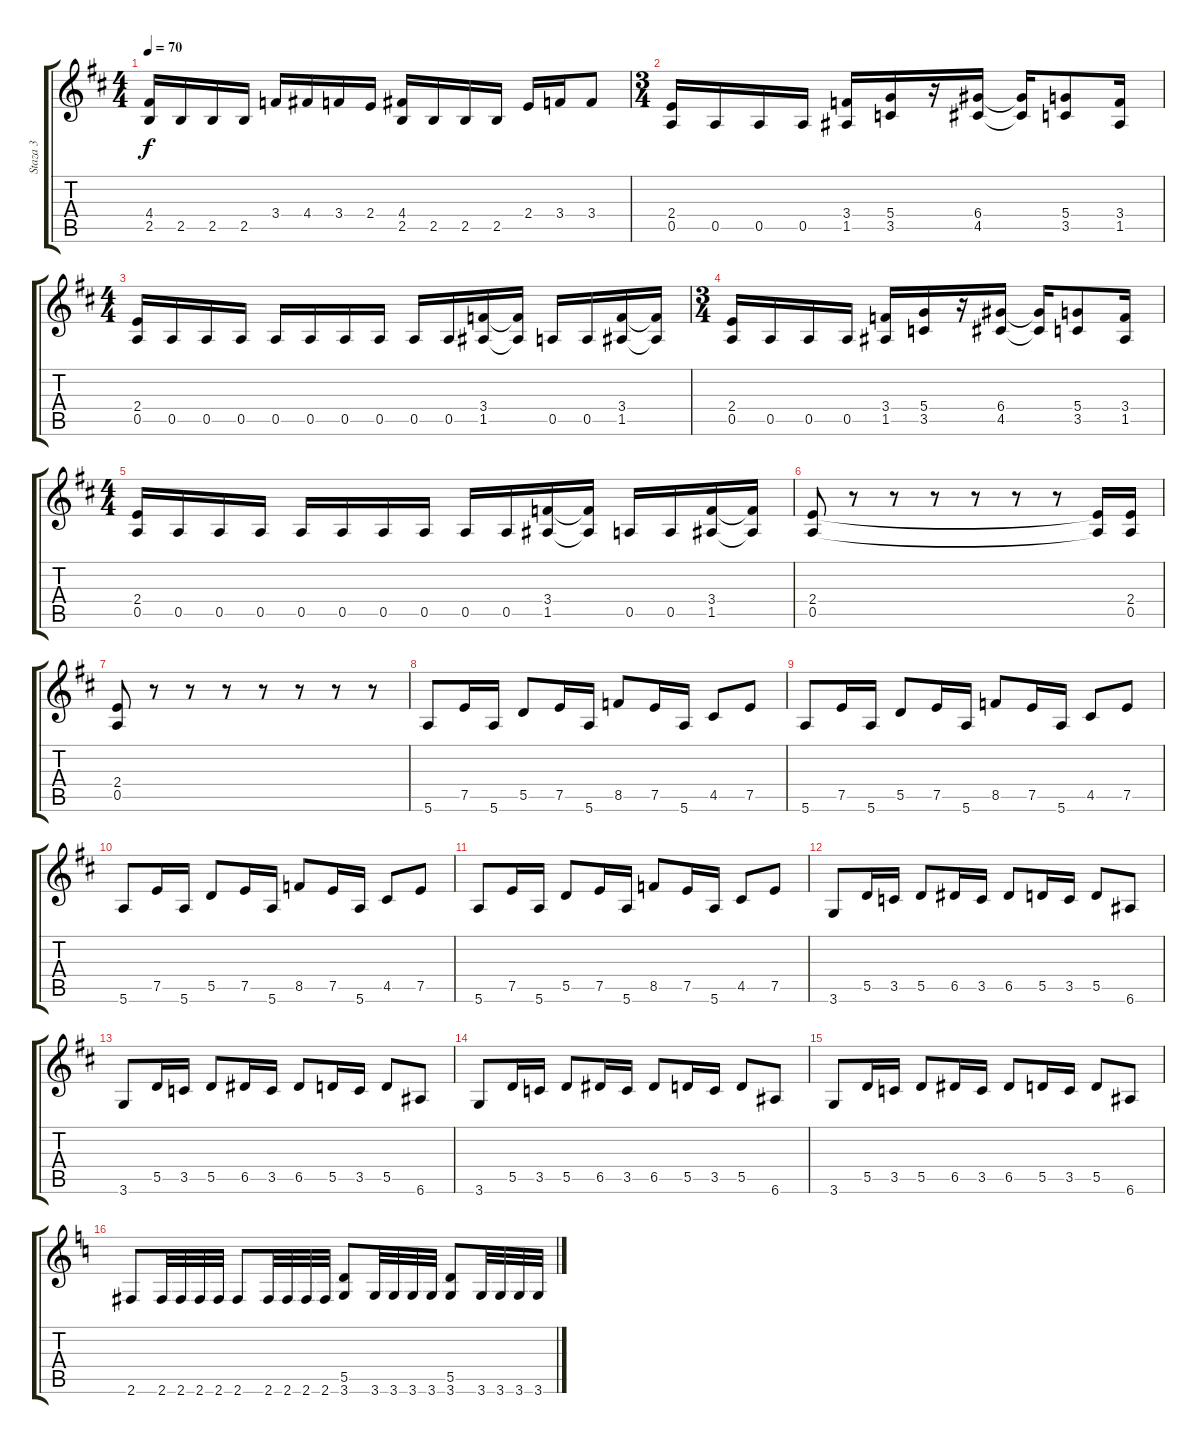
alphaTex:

\track ("Staza 3" "Staza 3") {instrument overdrivenguitar}
\staff {score tabs}
\tuning (E4 B3 G3 D3 A2 E2) {hide}
\ts (4 4)
\tempo 70
\clef g2
\ks bminor
(4.4 2.5).16{dy f} 2.5.16 2.5.16 2.5.16 3.4.16 4.4.16 3.4.16 2.4.16 (4.4 2.5).16 2.5.16 2.5.16 2.5.16 2.4.16 3.4.16 3.4.8 |
\ts (3 4)
(2.4 0.5).16 0.5.16 0.5.16 0.5.16 (3.4 1.5).16 (5.4 3.5).16 r.16 (6.4 4.5).16 (6.4{t} 4.5{t}).16 (5.4 3.5).8 (3.4 1.5).16 |
\ts (4 4)
(2.4 0.5).16 0.5.16 0.5.16 0.5.16 0.5.16 0.5.16 0.5.16 0.5.16 0.5.16 0.5.16 (3.4 1.5).16 (3.4{t} 1.5{t}).16 0.5.16 0.5.16 (3.4 1.5).16 (3.4{t} 1.5{t}).16 |
\ts (3 4)
(2.4 0.5).16 0.5.16 0.5.16 0.5.16 (3.4 1.5).16 (5.4 3.5).16 r.16 (6.4 4.5).16 (6.4{t} 4.5{t}).16 (5.4 3.5).8 (3.4 1.5).16 |
\ts (4 4)
(2.4 0.5).16 0.5.16 0.5.16 0.5.16 0.5.16 0.5.16 0.5.16 0.5.16 0.5.16 0.5.16 (3.4 1.5).16 (3.4{t} 1.5{t}).16 0.5.16 0.5.16 (3.4 1.5).16 (3.4{t} 1.5{t}).16 |
(2.4 0.5).8 r.8 r.8 r.8 r.8 r.8 r.8 (2.4{t} 0.5{t}).16 (2.4 0.5).16 |
(2.4 0.5).8 r.8 r.8 r.8 r.8 r.8 r.8 r.8 |
5.6.8 7.5.16 5.6.16 5.5.8 7.5.16 5.6.16 8.5.8 7.5.16 5.6.16 4.5.8 7.5.8 |
5.6.8 7.5.16 5.6.16 5.5.8 7.5.16 5.6.16 8.5.8 7.5.16 5.6.16 4.5.8 7.5.8 |
5.6.8 7.5.16 5.6.16 5.5.8 7.5.16 5.6.16 8.5.8 7.5.16 5.6.16 4.5.8 7.5.8 |
5.6.8 7.5.16 5.6.16 5.5.8 7.5.16 5.6.16 8.5.8 7.5.16 5.6.16 4.5.8 7.5.8 |
3.6.8 5.5.16 3.5.16 5.5.8 6.5.16 3.5.16 6.5.8 5.5.16 3.5.16 5.5.8 6.6.8 |
3.6.8 5.5.16 3.5.16 5.5.8 6.5.16 3.5.16 6.5.8 5.5.16 3.5.16 5.5.8 6.6.8 |
3.6.8 5.5.16 3.5.16 5.5.8 6.5.16 3.5.16 6.5.8 5.5.16 3.5.16 5.5.8 6.6.8 |
3.6.8 5.5.16 3.5.16 5.5.8 6.5.16 3.5.16 6.5.8 5.5.16 3.5.16 5.5.8 6.6.8 |
\ks c
2.6.8 2.6.32 2.6.32 2.6.32 2.6.32 2.6.8 2.6.32 2.6.32 2.6.32 2.6.32 (5.5 3.6).8 3.6.32 3.6.32 3.6.32 3.6.32 (5.5 3.6).8 3.6.32 3.6.32 3.6.32 3.6.32
